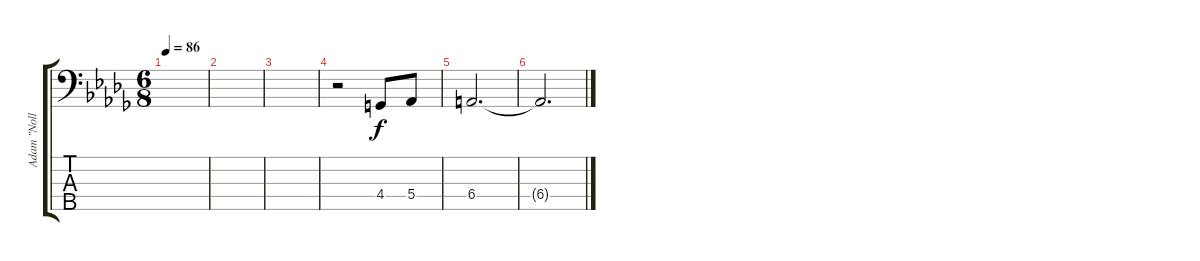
\track ("Adam \"Nolly\" Getgood - Bass" "Adam \"Noll") {instrument electricbassfinger}
\staff {score tabs}
\tuning (Gb2 Db2 Ab1 Eb1 Ab0) {hide}
\ts (6 8)
\tempo 86
\clef f4
\ks bbminor
|
|
|
r.2 4.4.8 5.4.8 |
6.4.2{d volume 0} |
6.4{t}.2{d}
